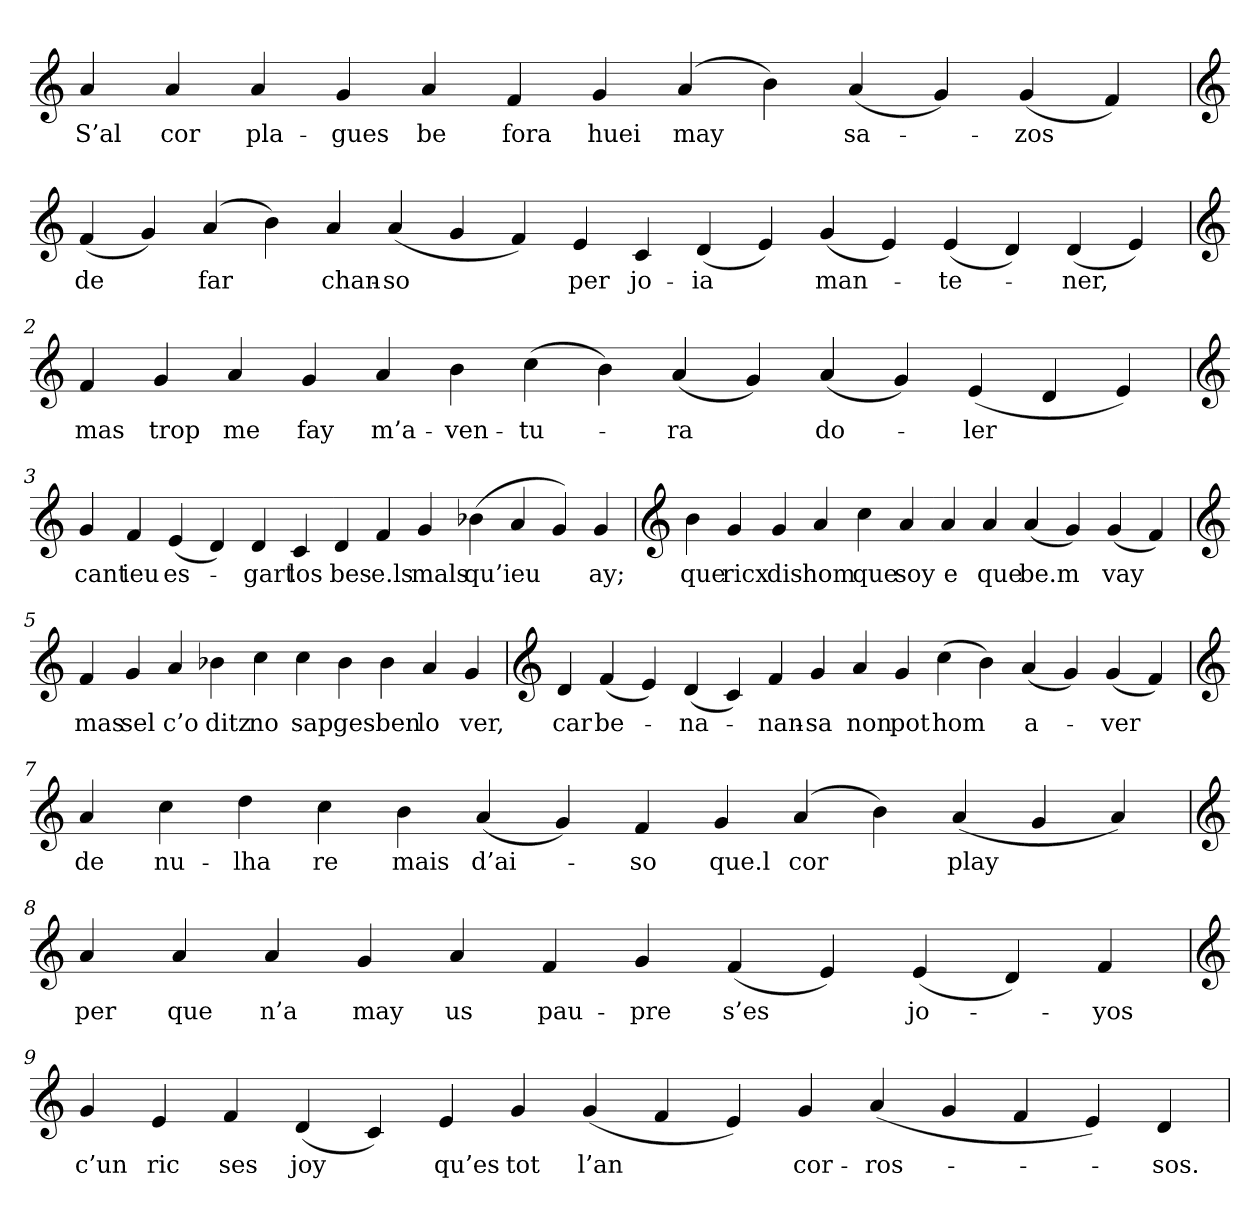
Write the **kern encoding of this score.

**kern	**text
*part1	*part1
*staff1	*staff1
*clefG2	*
=	=
4a	S’al
4a	cor
4a	pla-
4g	-gues
4a	be
4f	fora
4g	huei
(4a	may
4b)	.
(4a	sa-
4g)	.
(4g	-zos
4f)	.
=1	=1
*clefG2	*
(4f	de
4g)	.
(4a	far
4b)	.
4a	chan-
(4a	-so
4g	.
4f)	.
4e	per
4c	jo-
(4d	-ia
4e)	.
(4g	man-
4e)	.
(4e	-te-
4d)	.
(4d	-ner,
4e)	.
=2	=2
*clefG2	*
4f	mas
4g	trop
4a	me
4g	fay
4a	m’a-
4b	-ven-
(4cc	-tu-
4b)	.
(4a	-ra
4g)	.
(4a	do-
4g)	.
(4e	-ler
4d	.
4e)	.
=3	=3
*clefG2	*
4g	cant
4f	ieu
(4e	es-
4d)	.
4d	-gart
4c	los
4d	bes
4f	e.ls
4g	mals
(4b-X	qu’ieu
4a	.
4g)	.
4g	ay;
=4	=4
*clefG2	*
4b	que
4g	ricx
4g	dis
4a	hom
4cc	que
4a	soy
4a	e
4a	que
(4a	be.m
4g)	.
(4g	vay
4f)	.
=5	=5
*clefG2	*
4f	mas
4g	sel
4a	c’o
4b-X	ditz
4cc	no
4cc	sap
4b-	ges
4b-	ben
4a	lo
4g	ver,
=6	=6
*clefG2	*
4d	car
(4f	be-
4e)	.
(4d	-na-
4c)	.
4f	-nan-
4g	-sa
4a	non
4g	pot
(4cc	hom
4b)	.
(4a	a-
4g)	.
(4g	-ver
4f)	.
=7	=7
*clefG2	*
4a	de
4cc	nu-
4dd	-lha
4cc	re
4b	mais
(4a	d’ai-
4g)	.
4f	-so
4g	que.l
(4a	cor
4b)	.
(4a	play
4g	.
4a)	.
=8	=8
*clefG2	*
4a	per
4a	que
4a	n’a
4g	may
4a	us
4f	pau-
4g	-pre
(4f	s’es
4e)	.
(4e	jo-
4d)	.
4f	-yos
=9	=9
*clefG2	*
4g	c’un
4e	ric
4f	ses
(4d	joy
4c)	.
4e	qu’es
4g	tot
(4g	l’an
4f	.
4e)	.
4g	cor-
(4a	-ros-
4g	.
4f	.
4e)	.
4d	-sos.
=	=
*-	*-
